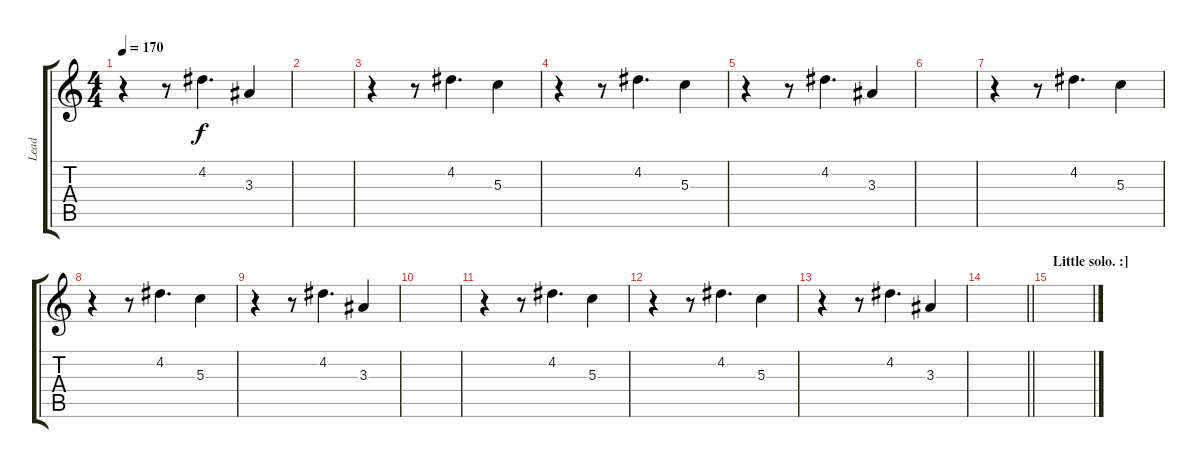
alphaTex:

\track ("Lead" "Lead") {instrument electricguitarclean}
\staff {score tabs}
\tuning (E4 B3 G3 D3 A2 D2) {hide}
\ts (4 4)
\tempo 170
\clef g2
\ks c
r.4{dy f} r.8 4.2.4{d} 3.3.4 |
|
r.4 r.8 4.2.4{d} 5.3.4 |
r.4 r.8 4.2.4{d} 5.3.4 |
r.4 r.8 4.2.4{d} 3.3.4 |
|
r.4 r.8 4.2.4{d} 5.3.4 |
r.4 r.8 4.2.4{d} 5.3.4 |
r.4 r.8 4.2.4{d} 3.3.4 |
|
r.4 r.8 4.2.4{d} 5.3.4 |
r.4 r.8 4.2.4{d} 5.3.4 |
r.4 r.8 4.2.4{d} 3.3.4 |
\barLineRight lightlight
|
\section ("" "Little solo. :]")
